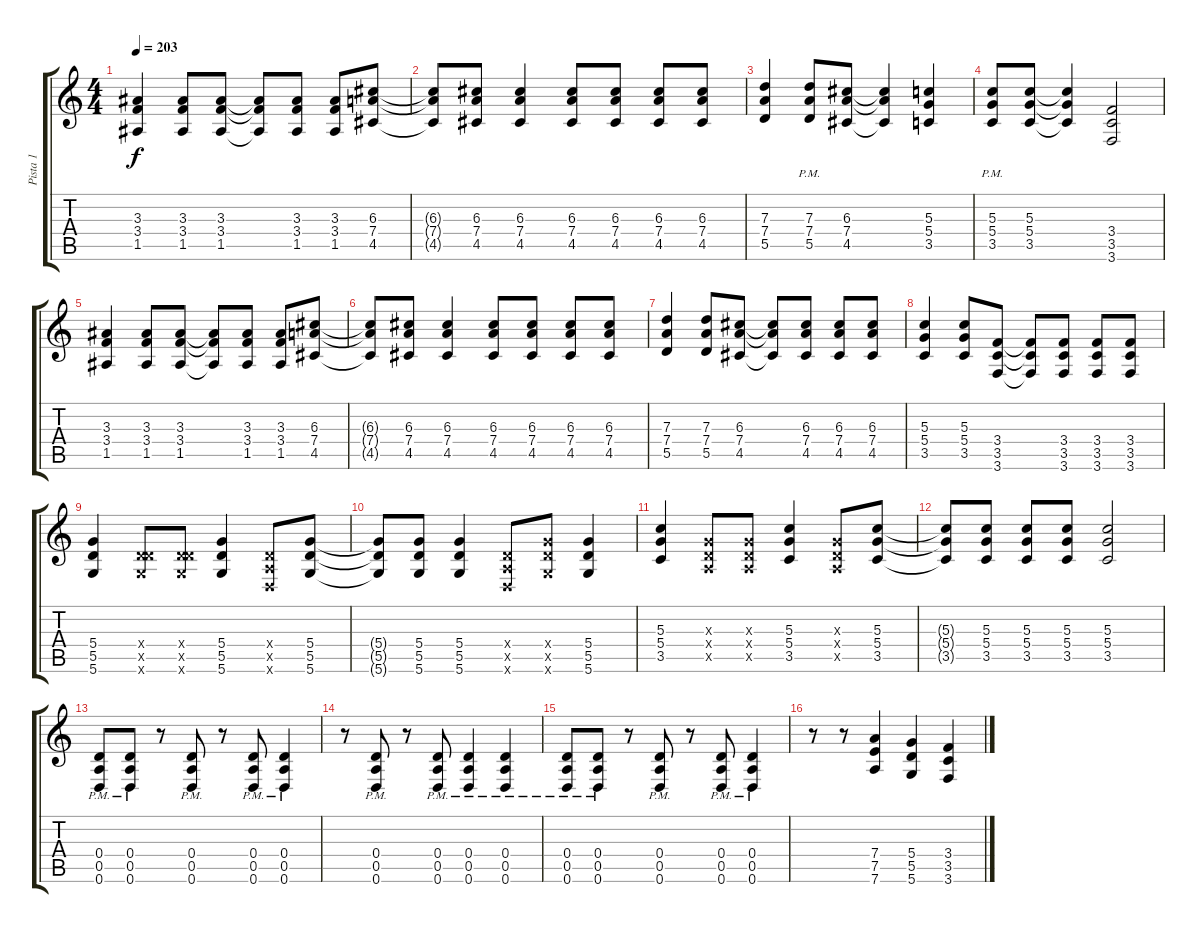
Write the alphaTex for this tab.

\track ("Pista 1" "Pista 1") {instrument distortionguitar}
\staff {score tabs}
\tuning (E4 B3 G3 D3 A2 D2) {hide}
\ts (4 4)
\tempo 203
\clef g2
\ks c
(3.3 3.4 1.5).4{dy f} (3.3 3.4 1.5).8 (3.3 3.4 1.5).8 (3.3{t} 3.4{t} 1.5{t}).8 (3.3 3.4 1.5).8 (3.3 3.4 1.5).8 (6.3 7.4 4.5).8 |
(6.3{t} 7.4{t} 4.5{t}).8 (6.3 7.4 4.5).8 (6.3 7.4 4.5).4 (6.3 7.4 4.5).8 (6.3 7.4 4.5).8 (6.3 7.4 4.5).8 (6.3 7.4 4.5).8 |
(7.3 7.4 5.5).4 (7.3{pm} 7.4{pm} 5.5{pm}).8 (6.3 7.4 4.5).8 (6.3{t} 7.4{t} 4.5{t}).4 (5.3 5.4 3.5).4 |
(5.3{pm} 5.4{pm} 3.5{pm}).8 (5.3 5.4 3.5).8 (5.3{t} 5.4{t} 3.5{t}).4 (3.4 3.5 3.6).2 |
(3.3 3.4 1.5).4 (3.3 3.4 1.5).8 (3.3 3.4 1.5).8 (3.3{t} 3.4{t} 1.5{t}).8 (3.3 3.4 1.5).8 (3.3 3.4 1.5).8 (6.3 7.4 4.5).8 |
(6.3{t} 7.4{t} 4.5{t}).8 (6.3 7.4 4.5).8 (6.3 7.4 4.5).4 (6.3 7.4 4.5).8 (6.3 7.4 4.5).8 (6.3 7.4 4.5).8 (6.3 7.4 4.5).8 |
(7.3 7.4 5.5).4 (7.3 7.4 5.5).8 (6.3 7.4 4.5).8 (6.3{t} 7.4{t} 4.5{t}).8 (6.3 7.4 4.5).8 (6.3 7.4 4.5).8 (6.3 7.4 4.5).8 |
(5.3 5.4 3.5).4 (5.3 5.4 3.5).8 (3.4 3.5 3.6).8 (3.4{t} 3.5{t} 3.6{t}).8 (3.4 3.5 3.6).8 (3.4 3.5 3.6).8 (3.4 3.5 3.6).8 |
(5.4 5.5 5.6).4 (0.4{x} 5.5{x} 5.6{x}).8 (0.4{x} 5.5{x} 5.6{x}).8 (5.4 5.5 5.6).4 (0.4{x} 0.5{x} 0.6{x}).8 (5.4 5.5 5.6).8 |
(5.4{t} 5.5{t} 5.6{t}).8 (5.4 5.5 5.6).8 (5.4 5.5 5.6).4 (0.4{x} 0.5{x} 0.6{x}).8 (5.4{x} 5.5{x} 5.6{x}).8 (5.4 5.5 5.6).4 |
(5.3 5.4 3.5).4 (0.3{x} 0.4{x} 0.5{x}).8 (0.3{x} 0.4{x} 0.5{x}).8 (5.3 5.4 3.5).4 (0.3{x} 0.4{x} 0.5{x}).8 (5.3 5.4 3.5).8 |
(5.3{t} 5.4{t} 3.5{t}).8 (5.3 5.4 3.5).8 (5.3 5.4 3.5).8 (5.3 5.4 3.5).8 (5.3 5.4 3.5).2 |
(0.4{pm} 0.5{pm} 0.6{pm}).8 (0.4{pm} 0.5{pm} 0.6{pm}).8 r.8 (0.4{pm} 0.5{pm} 0.6{pm}).8 r.8 (0.4{pm} 0.5{pm} 0.6{pm}).8 (0.4{pm} 0.5{pm} 0.6{pm}).4 |
r.8 (0.4{pm} 0.5{pm} 0.6{pm}).8 r.8 (0.4{pm} 0.5{pm} 0.6{pm}).8 (0.4{pm} 0.5{pm} 0.6{pm}).4 (0.4{pm} 0.5{pm} 0.6{pm}).4 |
(0.4{pm} 0.5{pm} 0.6{pm}).8 (0.4{pm} 0.5{pm} 0.6{pm}).8 r.8 (0.4{pm} 0.5{pm} 0.6{pm}).8 r.8 (0.4{pm} 0.5{pm} 0.6{pm}).8 (0.4{pm} 0.5{pm} 0.6{pm}).4 |
r.8 r.8 (7.4 7.5 7.6).4 (5.4 5.5 5.6).4 (3.4 3.5 3.6).4
